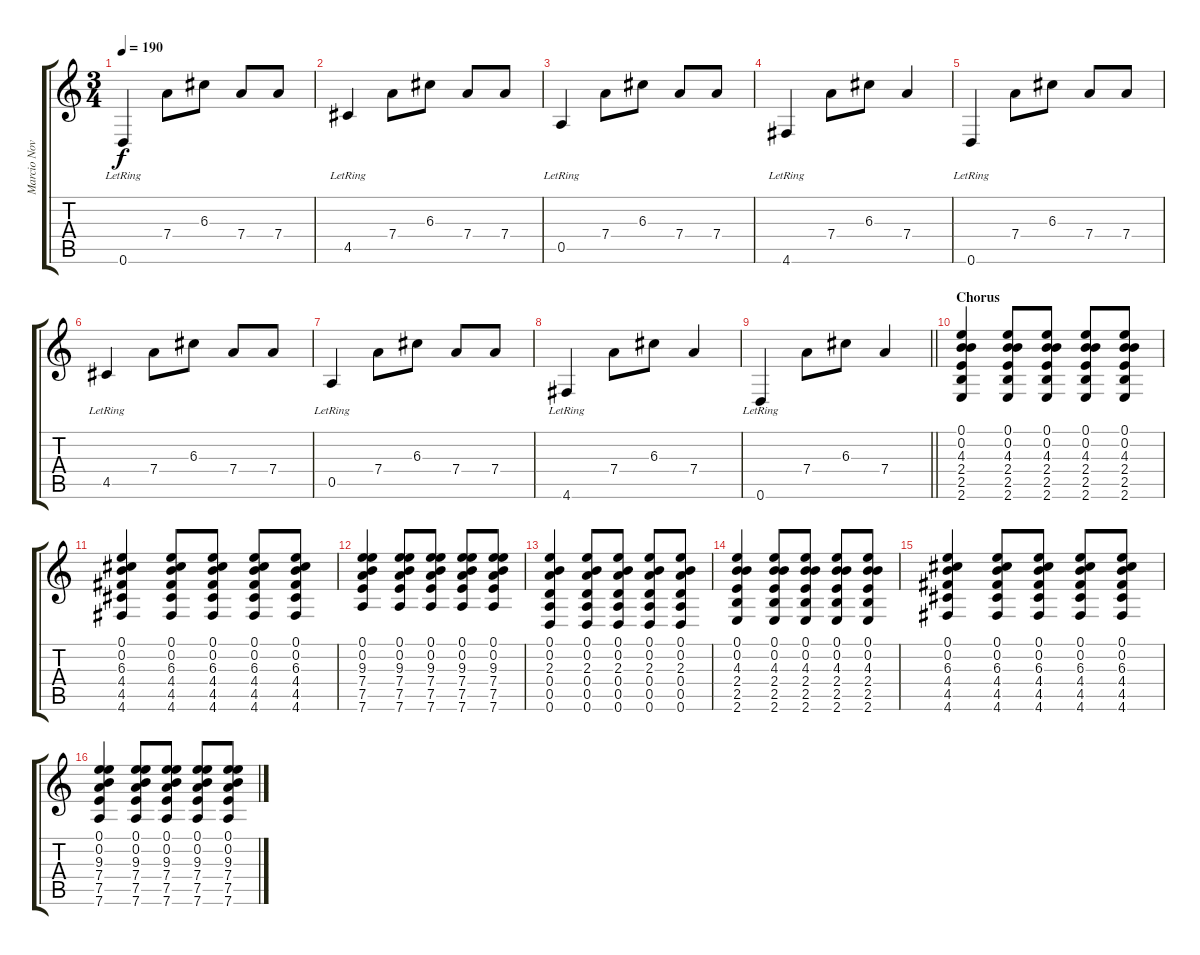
\track ("Marcio Novelli" "Marcio Nov") {instrument acousticguitarsteel}
\staff {score tabs}
\tuning (E4 B3 G3 D3 A2 D2) {hide}
\ts (3 4)
\tempo 190
\clef g2
\ks c
0.6{lr}.4{dy f} 7.4.8 6.3.8 7.4.8 7.4.8 |
4.5{lr}.4 7.4.8 6.3.8 7.4.8 7.4.8 |
0.5{lr}.4 7.4.8 6.3.8 7.4.8 7.4.8 |
4.6{lr}.4 7.4.8 6.3.8 7.4.4 |
0.6{lr}.4 7.4.8 6.3.8 7.4.8 7.4.8 |
4.5{lr}.4 7.4.8 6.3.8 7.4.8 7.4.8 |
0.5{lr}.4 7.4.8 6.3.8 7.4.8 7.4.8 |
4.6{lr}.4 7.4.8 6.3.8 7.4.4 |
\barLineRight lightlight
0.6{lr}.4 7.4.8 6.3.8 7.4.4 |
\section ("" "Chorus")
(0.1 0.2 4.3 2.4 2.5 2.6).4 (0.1 0.2 4.3 2.4 2.5 2.6).8 (0.1 0.2 4.3 2.4 2.5 2.6).8 (0.1 0.2 4.3 2.4 2.5 2.6).8 (0.1 0.2 4.3 2.4 2.5 2.6).8 |
(0.1 0.2 6.3 4.4 4.5 4.6).4 (0.1 0.2 6.3 4.4 4.5 4.6).8 (0.1 0.2 6.3 4.4 4.5 4.6).8 (0.1 0.2 6.3 4.4 4.5 4.6).8 (0.1 0.2 6.3 4.4 4.5 4.6).8 |
(0.1 0.2 9.3 7.4 7.5 7.6).4 (0.1 0.2 9.3 7.4 7.5 7.6).8 (0.1 0.2 9.3 7.4 7.5 7.6).8 (0.1 0.2 9.3 7.4 7.5 7.6).8 (0.1 0.2 9.3 7.4 7.5 7.6).8 |
(0.1 0.2 2.3 0.4 0.5 0.6).4 (0.1 0.2 2.3 0.4 0.5 0.6).8 (0.1 0.2 2.3 0.4 0.5 0.6).8 (0.1 0.2 2.3 0.4 0.5 0.6).8 (0.1 0.2 2.3 0.4 0.5 0.6).8 |
(0.1 0.2 4.3 2.4 2.5 2.6).4 (0.1 0.2 4.3 2.4 2.5 2.6).8 (0.1 0.2 4.3 2.4 2.5 2.6).8 (0.1 0.2 4.3 2.4 2.5 2.6).8 (0.1 0.2 4.3 2.4 2.5 2.6).8 |
(0.1 0.2 6.3 4.4 4.5 4.6).4 (0.1 0.2 6.3 4.4 4.5 4.6).8 (0.1 0.2 6.3 4.4 4.5 4.6).8 (0.1 0.2 6.3 4.4 4.5 4.6).8 (0.1 0.2 6.3 4.4 4.5 4.6).8 |
(0.1 0.2 9.3 7.4 7.5 7.6).4 (0.1 0.2 9.3 7.4 7.5 7.6).8 (0.1 0.2 9.3 7.4 7.5 7.6).8 (0.1 0.2 9.3 7.4 7.5 7.6).8 (0.1 0.2 9.3 7.4 7.5 7.6).8
